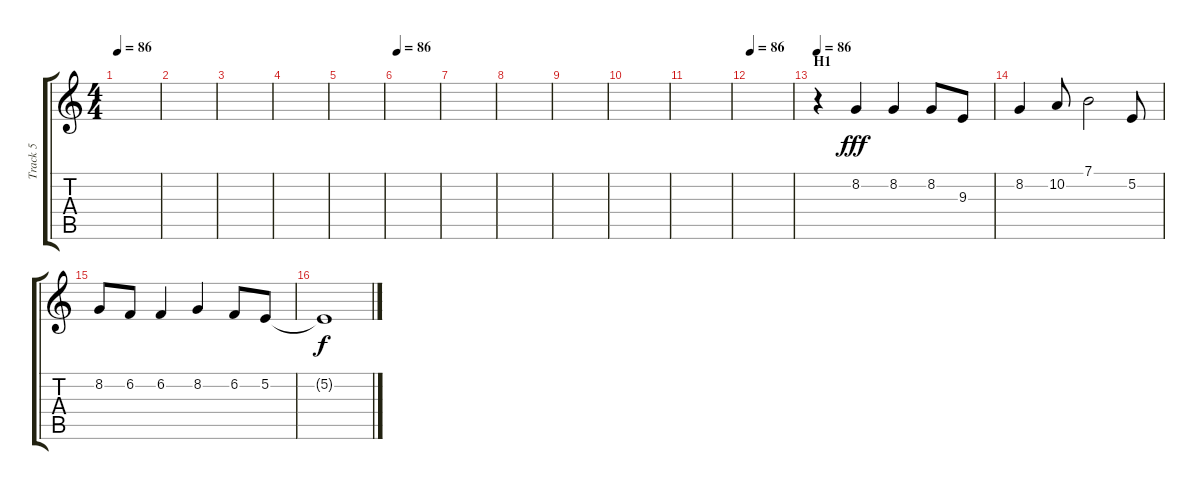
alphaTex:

\track ("Track 5" "Track 5") {instrument stringensemble1}
\staff {score tabs}
\tuning (E4 B3 G3 D3 A2 E2) {hide}
\ts (4 4)
\tempo 86
\clef g2
\ks c
|
|
|
|
|
\tempo 86
|
|
|
|
|
|
\tempo 86
|
\section ("" "H1")
\tempo 86
r.4 8.2.4{dy fff} 8.2.4 8.2.8 9.3.8 |
8.2.4 10.2.8 7.1.2 5.2.8 |
8.2.8 6.2.8 6.2.4 8.2.4 6.2.8 5.2.8 |
5.2{t}.1{dy f}
